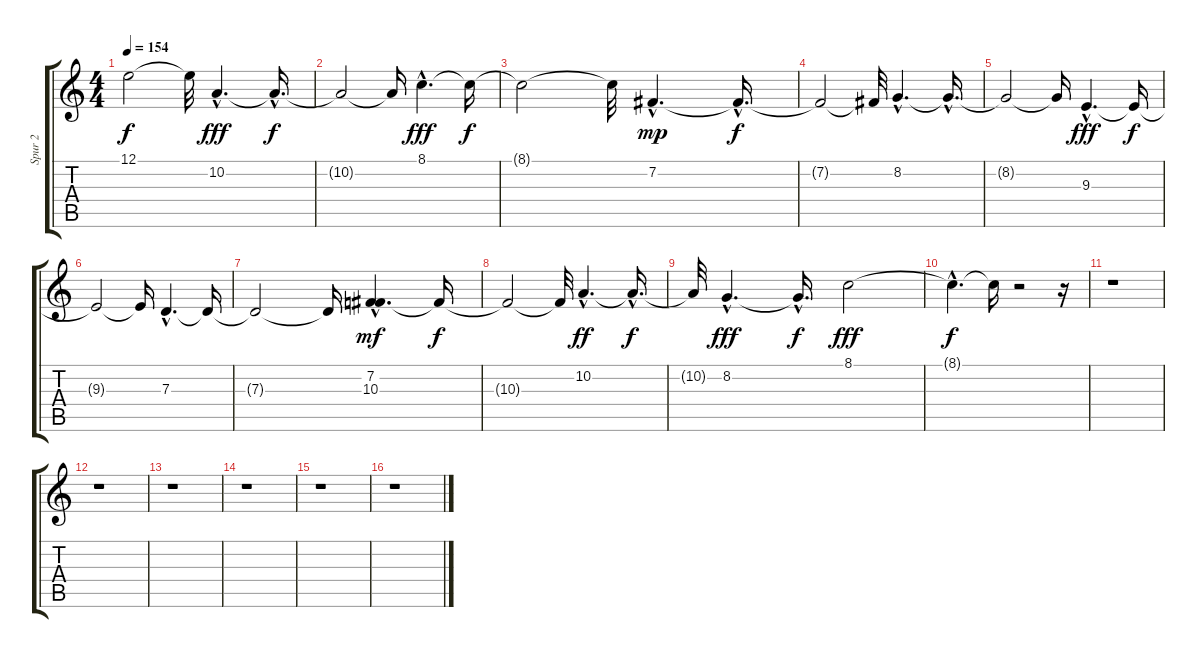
\track ("Spur 2" "Spur 2") {instrument pad8sweep}
\staff {score tabs}
\tuning (E4 B3 G3 D3 A2 E2) {hide}
\ts (4 4)
\tempo 154
\clef g2
\ks c
12.1{t}.2{dy f} 12.1{t}.32 10.2{hac}.4{d dy fff} 10.2{hac t}.16{d dy f} |
10.2{t}.2 10.2{t}.16 8.1{hac}.4{d dy fff} 8.1{t}.16{dy f} |
8.1{t}.2 8.1{t}.32 7.2{hac}.4{d dy mp} 7.2{hac t}.16{d dy f} |
7.2{t}.2 7.2{t}.32 8.2{hac}.4{d} 8.2{hac t}.16{d} |
8.2{t}.2 8.2{t}.16 9.3{hac}.4{d dy fff} 9.3{t}.16{dy f} |
9.3{t}.2 9.3{t}.16 7.3{hac}.4{d} 7.3{t}.16 |
7.3{t}.2 7.3{t}.16 (7.2{hac} 10.3{hac}).4{d dy mf} 10.3{t}.16{dy f} |
10.3{t}.2 10.3{t}.32 10.2{hac}.4{d dy ff} 10.2{hac t}.16{d dy f} |
10.2{t}.32 8.2{hac}.4{d dy fff} 8.2{hac t}.16{d dy f} 8.1.2{dy fff} |
8.1{hac t}.4{d dy f} 8.1{t}.16 r.2 r.16 |
r.1 |
r.1 |
r.1 |
r.1 |
r.1 |
r.1
